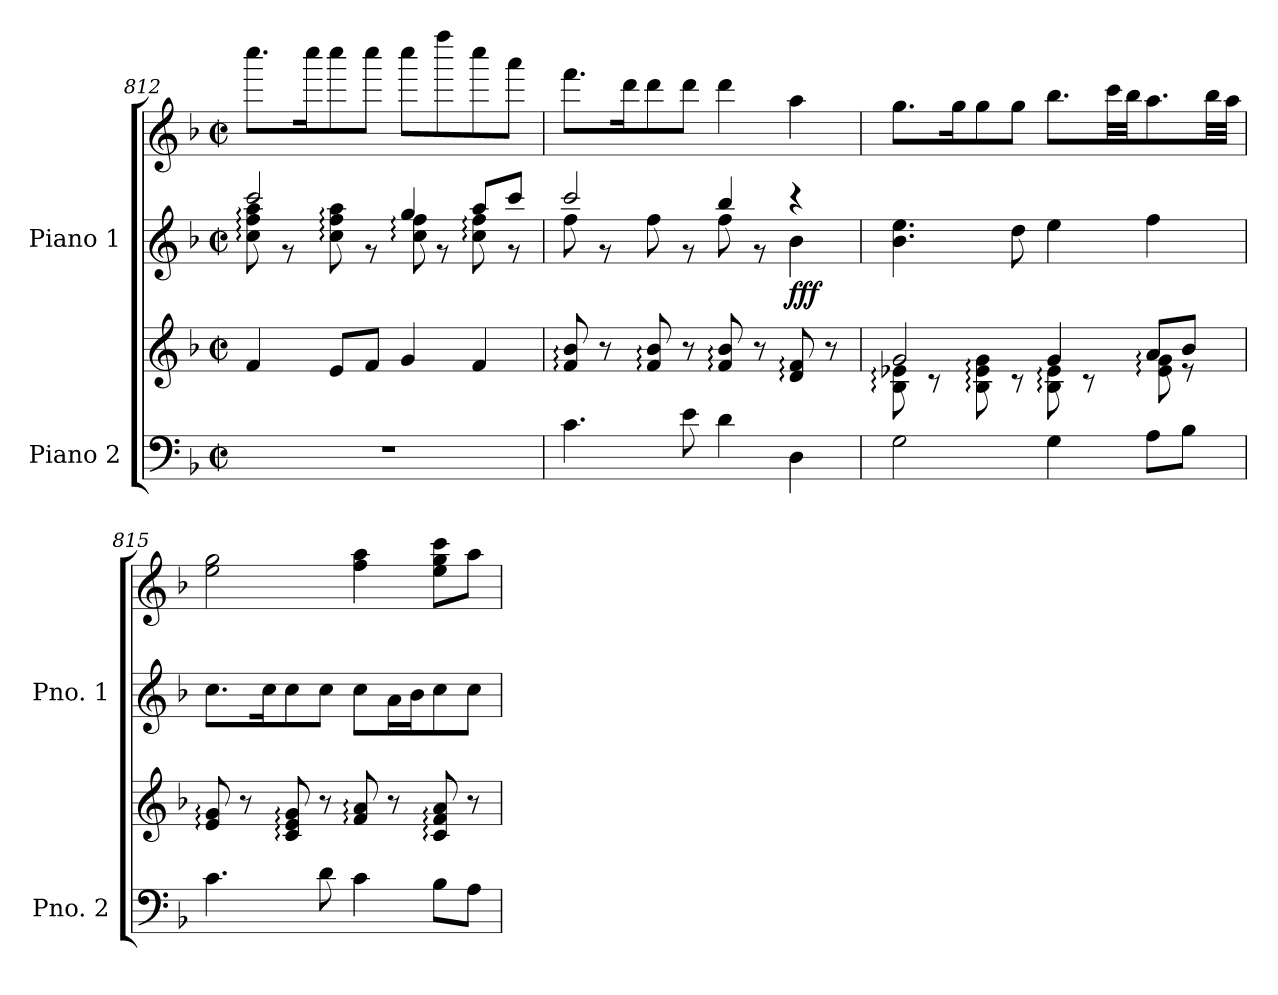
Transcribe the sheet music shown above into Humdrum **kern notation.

**kern	**kern	**kern	**kern	**dynam
*part2	*part2	*part1	*part1	*part1
*staff4	*staff3	*staff2	*staff1	*staff1/2
*I"Piano 2	*	*I"Piano 1	*	*
*I'Pno. 2	*	*I'Pno. 1	*	*
*clefF4	*clefG2	*clefG2	*clefG2	*
*k[b-]	*k[b-]	*k[b-]	*k[b-]	*
*M2/2	*M2/2	*M2/2	*M2/2	*
*met(c|)	*met(c|)	*met(c|)	*met(c|)	*
=812	=812	=812	=812	=812
*	*	*^	*	*
1r	4f/	2ccc/	8cc\: 8ff\: 8aa\:	8.cccc\L	.
.	.	.	8r	.	.
.	.	.	.	16cccc\K	.
.	8e/L	.	8cc\: 8ff\: 8aa\:	8cccc\	.
.	8f/J	.	8r	8cccc\J	.
.	4g/	4gg/	8cc\: 8ff\:	8cccc\L	.
.	.	.	8r	8ffff\	.
.	4f/	8aa/L	8cc\: 8ff\:	8cccc\	.
.	.	8ccc/J	8r	8aaa\J	.
=813	=813	=813	=813	=813	=813
4.c\	8f/: 8b-/:	2ccc/	8ff:\	8.fff\L	.
.	8r	.	8r	.	.
.	.	.	.	16ddd\K	.
.	8f/: 8b-/:	.	8ff\	8ddd\	.
8e\	8r	.	8r	8ddd\J	.
4d\	8f/: 8b-/:	4bb-/	8ff:\	4ddd\	.
.	8r	.	8r	.	.
!	!	!	!	!	!LO:DY:b=2
4D\	8d/: 8f/:	4r	4b-\	4aa\	fff
.	8r	.	.	.	.
*	*	*v	*v	*	*
!!LO:LB:g=z
=814	=814	=814	=814	=814
*	*^	*	*	*
2G\	2g/	8B-\: 8e-X\:	4.b-\ 4.ee\	8.gg\L	.
.	.	8r	.	.	.
.	.	.	.	16gg\K	.
.	.	8B-\: 8e-\: 8g\:	.	8gg\	.
.	.	8r	8dd\	8gg\J	.
4G\	4g/	8B-\: 8e-\:	4ee\	8.bb-\L	.
.	.	8r	.	.	.
.	.	.	.	32ccc\LL	.
.	.	.	.	32bb-\JJ	.
8A\L	8a/L	8e-\: 8g\:	4ff\	8.aa\	.
8B-\J	8b-/J	8r	.	.	.
.	.	.	.	32bb-\LL	.
.	.	.	.	32aa\JJJ	.
*	*v	*v	*	*	*
=815	=815	=815	=815	=815
4.c\	8e/: 8g/:	8.cc\L	2ee\ 2gg\	.
.	8r	.	.	.
.	.	16cc\K	.	.
.	8c/: 8e/: 8g/:	8cc\	.	.
8d\	8r	8cc\J	.	.
4c\	8f/: 8a/:	8cc\L	4ff\ 4aa\	.
.	8r	16a\L	.	.
.	.	16b-\J	.	.
8B-\L	8c/: 8f/: 8a/:	8cc\	8ee\ 8gg\ 8ccc\L	.
8A\J	8r	8cc\J	8aa\J	.
=	=	=	=	=
*-	*-	*-	*-	*-
